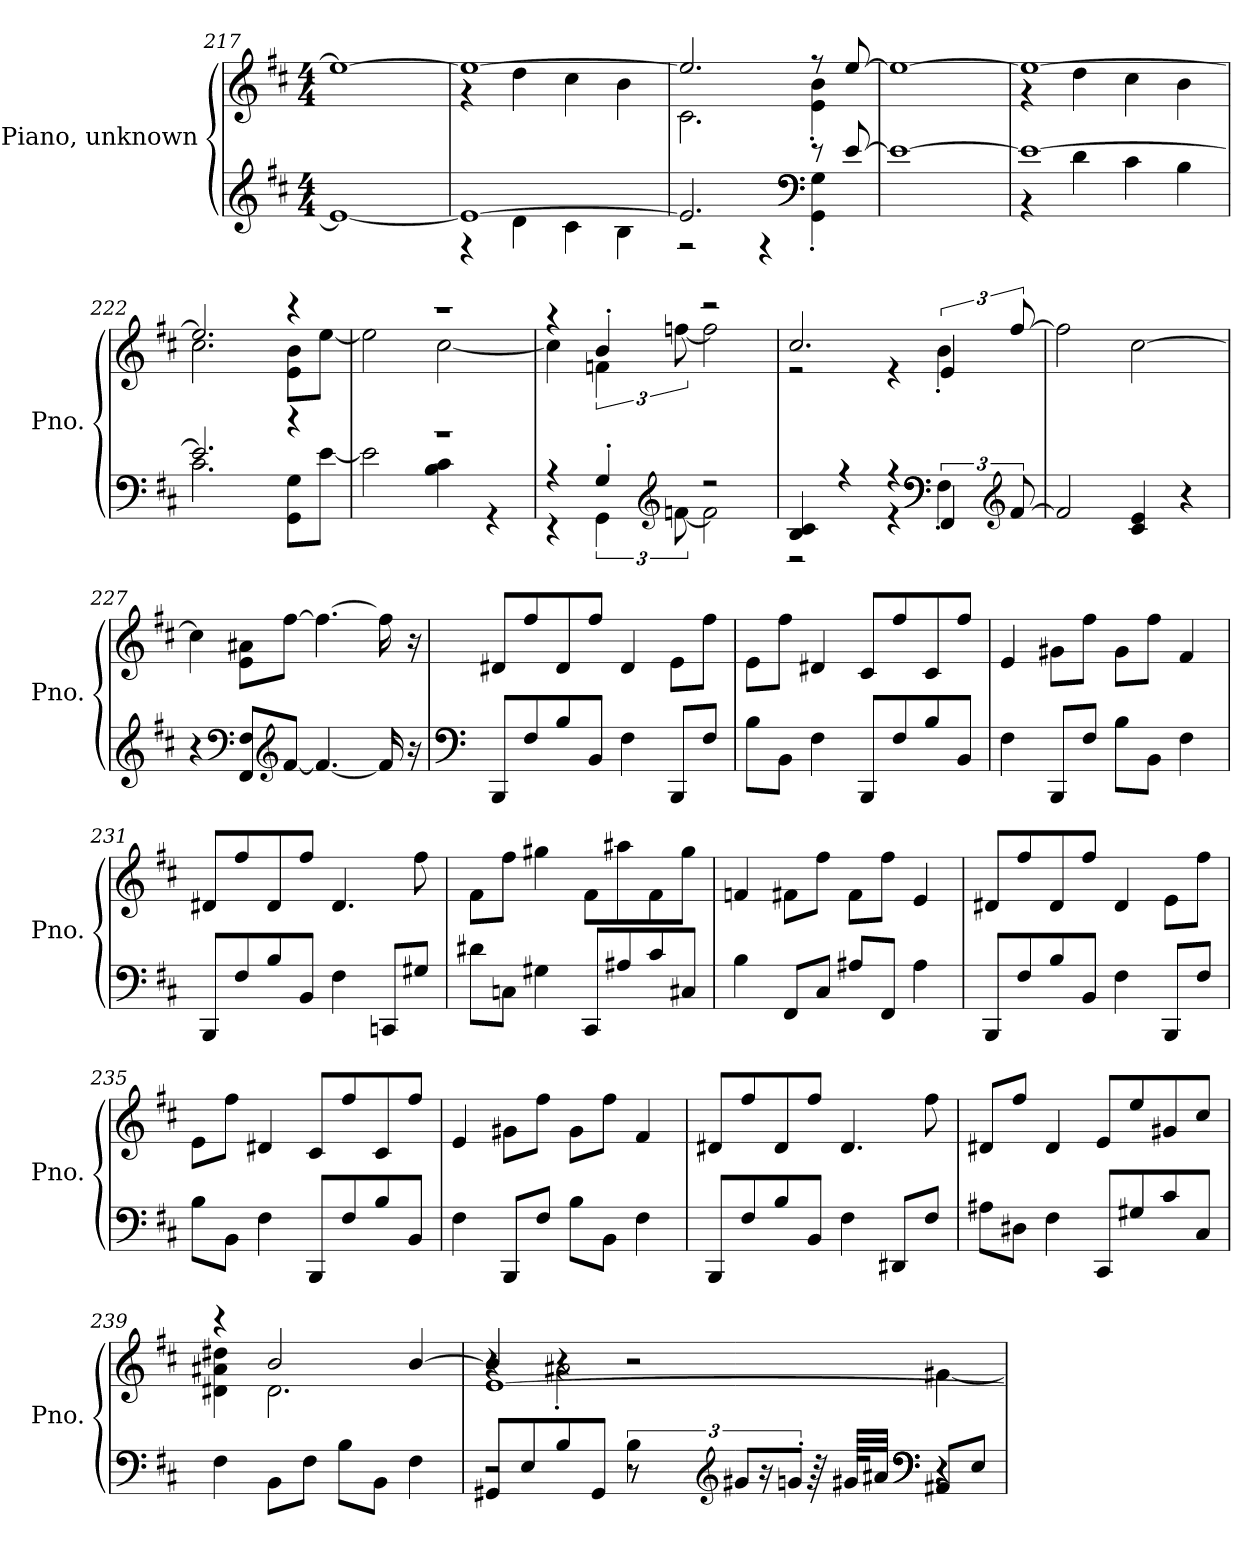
**kern	**kern
*part1	*part1
*staff2	*staff1
*I"Piano, unknown	*
*I'Pno.	*
*clefG2	*clefG2
*k[f#c#]	*k[f#c#]
*M4/4	*M4/4
=217	=217
1e_	1ee_
=218	=218
*^	*^
1e_	4r	1ee_	4r
.	4d\	.	4dd\
.	4c#\	.	4cc#\
.	4B\	.	4b\
=219	=219	=219	=219
2.e/]	2r	2.ee/]	2.c#\
.	4r	.	.
*clefF4	*	*	*
8r	4GG\' 4G\'	8r	4e\' 4b\'
[8e/	.	[8ee/	.
*v	*v	*	*
*	*v	*v
=220	=220
1e_	1ee_
!!LO:PB:g=z
=221	=221
*^	*^
1e_	4r	1ee_	4r
.	4d\	.	4dd\
.	4c#\	.	4cc#\
.	4B\	.	4b\
=222	=222	=222	=222
2.e/]	2.c#\	2.ee/]	2.cc#\
4r	8GG\ 8G\L	4r	8e\ 8b\L
.	[8e\J	.	[8ee\J
=223	=223	=223	=223
1r	2e\]	1r	2ee\]
.	4B\ 4c#\	.	[2cc#\
.	4r	.	.
=224	=224	=224	=224
4r	4r	4r	4cc#\]
4G'/	6GG\	4b'/	6fn\
*clefG2	*	*	*
.	[12fn\	.	[12ffn\
2r	2f\]	2r	2ff\]
=225	=225	=225	=225
4B/ 4c#/	2r	2.cc#/	2r
4r	.	.	.
4r	4r	.	4r
*clefF4	*	*	*
6FF#/	4F#'\	6e/	4b'\
*clefG2	*	*	*
[12f#/	.	[12ff#/	.
*v	*v	*	*
*	*v	*v
=226	=226
2f#/]	2ff#\]
4c#/ 4e/	[2cc#\
4r	.
!!LO:LB:g=z
=227	=227
4r	4cc#\]
*clefF4	*
8FF#/ 8F#/L	8e\ 8a#X\L
*clefG2	*
[8f#/J	[8ff#\J
4.f#/_	4.ff#\_
16f#/]	16ff#\]
16r	16r
=228	=228
*clefF4	*
8BBB/L	8d#X/L
8F#/	8ff#/
8B/	8d#/
8BB/J	8ff#/J
4F#\	4d#/
8BBB/L	8e\L
8F#/J	8ff#\J
=229	=229
8B\L	8e\L
8BB\J	8ff#\J
4F#\	4d#X/
8BBB/L	8c#/L
8F#/	8ff#/
8B/	8c#/
8BB/J	8ff#/J
=230	=230
4F#\	4e/
8BBB/L	8g#X\L
8F#/J	8ff#\J
8B\L	8g#\L
8BB\J	8ff#\J
4F#\	4f#/
!!LO:LB:g=z
=231	=231
8BBB/L	8d#X/L
8F#/	8ff#/
8B/	8d#/
8BB/J	8ff#/J
4F#\	4.d#/
8CCn/L	.
8G#X/J	8ff#\
=232	=232
8d#X\L	8f#\L
8Cn\J	8ff#\J
4G#X\	4gg#X\
8CC#/L	8f#\L
8A#X/	8aa#X\
8c#/	8f#\
8C#X/J	8gg#\J
=233	=233
4B\	4fn/
8FF#/L	8f#X\L
8C#/J	8ff#\J
8A#X/L	8f#\L
8FF#/J	8ff#\J
4A#\	4e/
=234	=234
8BBB/L	8d#X/L
8F#/	8ff#/
8B/	8d#/
8BB/J	8ff#/J
4F#\	4d#/
8BBB/L	8e\L
8F#/J	8ff#\J
!!LO:LB:g=z
=235	=235
8B\L	8e\L
8BB\J	8ff#\J
4F#\	4d#X/
8BBB/L	8c#/L
8F#/	8ff#/
8B/	8c#/
8BB/J	8ff#/J
=236	=236
4F#\	4e/
8BBB/L	8g#X\L
8F#/J	8ff#\J
8B\L	8g#\L
8BB\J	8ff#\J
4F#\	4f#/
=237	=237
8BBB/L	8d#X/L
8F#/	8ff#/
8B/	8d#/
8BB/J	8ff#/J
4F#\	4.d#/
8DD#X/L	.
8F#/J	8ff#\
=238	=238
8A#X\L	8d#X/L
8D#X\J	8ff#/J
4F#\	4d#/
8CC#/L	8e/L
8G#X/	8ee/
8c#/	8g#X/
8C#/J	8cc#/J
=239	=239
*	*^
4F#\	4r	4d#X\ 4a#X\ 4dd#X\
8BB\L	2b/	2.d#\
8F#\J	.	.
8B\L	.	.
8BB\J	.	.
4F#\	[4b/	.
!!LO:LB:g=z
=240	=240	=240
*^	*	*^
*	*^	*	*	*
2r	2r	8GG#X/L	4b/]	4r	[1e
.	.	8E/	.	.	.
.	.	8B/	4r	2a#X'\	.
.	.	8GG#/J	.	.	.
8r	4B\	12r	2r	.	.
*clefG2	*	*	*	*	*
.	.	12g#X/L	.	.	.
16r	.	.	.	.	.
.	.	12gn'/J	.	.	.
64r	.	.	.	.	.
64g#X/KLLL	.	.	.	.	.
32a#X/JJJ	.	.	.	.	.
*clefF4	*	*	*	*	*
4r	4r	8AA#X/L	.	[4g#X\	.
.	.	8E/J	.	.	.
*v	*v	*v	*	*	*
*	*v	*v	*v
=	=
*-	*-
